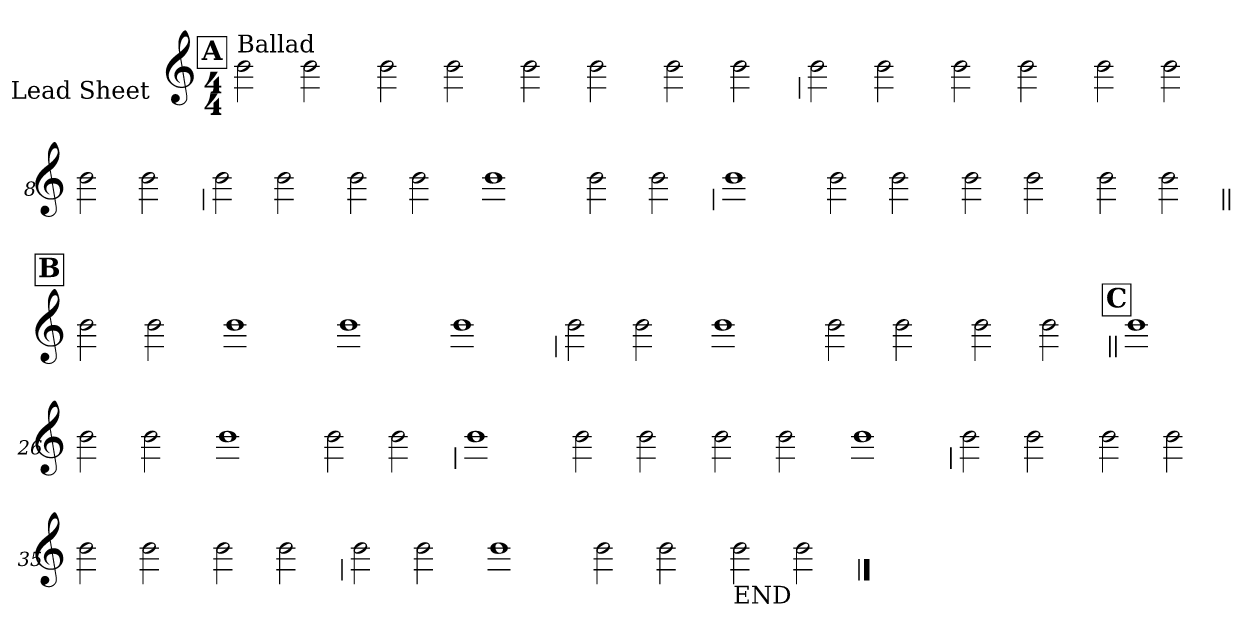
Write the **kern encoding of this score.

**kern
*part1
*staff1
*I"Lead Sheet
*stria0
*clefG2
*k[]
*a:
*M4/4
!!LO:REH:place=s1:a:t=A
=1||
!LO:TX:a:t=Ballad
2b
2b
=2-
2b
2b
=3-
2b
2b
=4-
2b
2b
!!LO:LB:g=z
=5
2b
2b
=6-
2b
2b
=7-
2b
2b
=8-
2b
2b
!!LO:LB:g=z
=9
2b
2b
=10-
2b
2b
=11-
1b
=12-
2b
2b
!!LO:LB:g=z
=13
1b
=14-
2b
2b
=15-
2b
2b
=16-
2b
2b
!!LO:LB:g=z
!!LO:REH:place=s1:a:t=B
=17||
2b
2b
=18-
1b
=19-
1b
=20-
1b
!!LO:LB:g=z
=21
2b
2b
=22-
1b
=23-
2b
2b
=24-
2b
2b
!!LO:LB:g=z
!!LO:REH:place=s1:a:t=C
=25||
1b
=26-
2b
2b
=27-
1b
=28-
2b
2b
!!LO:LB:g=z
=29
1b
=30-
2b
2b
=31-
2b
2b
=32-
1b
!!LO:LB:g=z
=33
2b
2b
=34-
2b
2b
=35-
2b
2b
=36-
2b
2b
!!LO:LB:g=z
=37
2b
2b
=38-
1b
=39-
2b
2b
=40-
!LO:TX:b:t=END
2b
2b
==
*-
